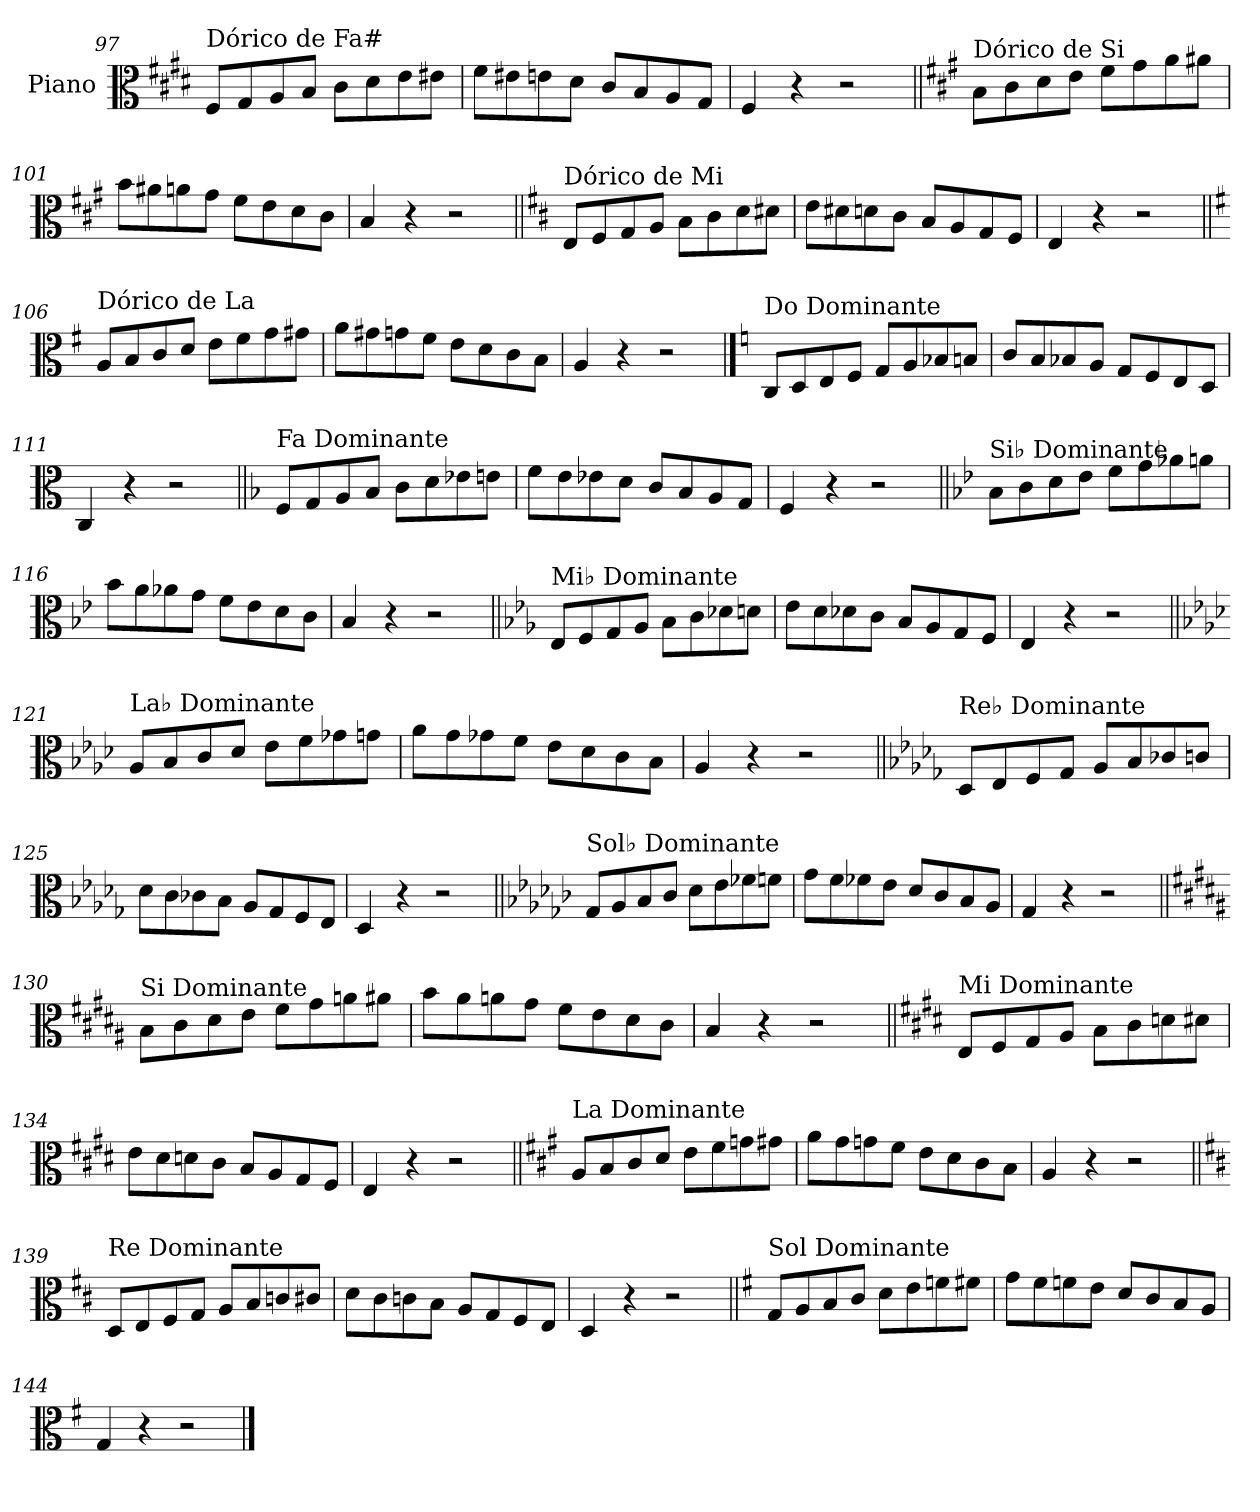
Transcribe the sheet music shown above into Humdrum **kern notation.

**kern
*part1
*staff1
*I"Piano
*I'Pno.
!!LO:LB:g=z
*clefC3
*k[f#c#g#d#]
=97
!LO:TX:a:t=Dórico de Fa#
8F#/L
8G#/
8A/
8B/J
8c#\L
8d#\
8e\
8e#X\J
=98
8f#\L
8e#X\
8en\
8d#\J
8c#/L
8B/
8A/
8G#/J
=99
4F#/
4r
2r
=100||
*k[f#c#g#]
!LO:TX:a:t=Dórico de Si
8B\L
8c#\
8d\
8e\J
8f#\L
8g#\
8a\
8a#X\J
=101
8b\L
8a#X\
8an\
8g#\J
8f#\L
8e\
8d\
8c#\J
=102
4B/
4r
2r
!!LO:LB:g=z
=103||
*k[f#c#]
!LO:TX:a:t=Dórico de Mi
8E/L
8F#/
8G/
8A/J
8B\L
8c#\
8d\
8d#X\J
=104
8e\L
8d#X\
8dn\
8c#\J
8B/L
8A/
8G/
8F#/J
=105
4E/
4r
2r
=106||
*k[f#]
!LO:TX:a:t=Dórico de La
8A/L
8B/
8c/
8d/J
8e\L
8f#\
8g\
8g#X\J
=107
8a\L
8g#X\
8gn\
8f#\J
8e\L
8d\
8c\
8B\J
=108
4A/
4r
2r
!!LO:PB:g=z
==109
*k[]
!LO:TX:a:t=Do Dominante
8C/L
8D/
8E/
8F/J
8G/L
8A/
8B-X/
8Bn/J
=110
8c/L
8B/
8B-X/
8A/J
8G/L
8F/
8E/
8D/J
=111
4C/
4r
2r
=112||
*k[b-]
!LO:TX:a:t=Fa Dominante
8F/L
8G/
8A/
8B-/J
8c\L
8d\
8e-X\
8en\J
=113
8f\L
8e\
8e-X\
8d\J
8c/L
8B-/
8A/
8G/J
=114
4F/
4r
2r
!!LO:LB:g=z
=115||
*k[b-e-]
!LO:TX:a:t=Si♭ Dominante
8B-\L
8c\
8d\
8e-\J
8f\L
8g\
8a-X\
8an\J
=116
8b-\L
8a\
8a-X\
8g\J
8f\L
8e-\
8d\
8c\J
=117
4B-/
4r
2r
=118||
*k[b-e-a-]
!LO:TX:a:t=Mi♭ Dominante
8E-/L
8F/
8G/
8A-/J
8B-\L
8c\
8d-X\
8dn\J
=119
8e-\L
8d\
8d-X\
8c\J
8B-/L
8A-/
8G/
8F/J
=120
4E-/
4r
2r
!!LO:LB:g=z
=121||
*k[b-e-a-d-]
!LO:TX:a:t=La♭ Dominante
8A-/L
8B-/
8c/
8d-/J
8e-\L
8f\
8g-X\
8gn\J
=122
8a-\L
8g\
8g-X\
8f\J
8e-\L
8d-\
8c\
8B-\J
=123
4A-/
4r
2r
=124||
*k[b-e-a-d-g-]
!LO:TX:a:t=Re♭ Dominante
8D-/L
8E-/
8F/
8G-/J
8A-/L
8B-/
8c-X/
8cn/J
=125
8d-\L
8c\
8c-X\
8B-\J
8A-/L
8G-/
8F/
8E-/J
=126
4D-/
4r
2r
!!LO:LB:g=z
=127||
*k[b-e-a-d-g-c-]
!LO:TX:a:t=Sol♭ Dominante
8G-/L
8A-/
8B-/
8c-/J
8d-\L
8e-\
8f-X\
8fn\J
=128
8g-\L
8f\
8f-X\
8e-\J
8d-/L
8c-/
8B-/
8A-/J
=129
4G-/
4r
2r
=130||
*k[f#c#g#d#a#]
!LO:TX:a:t=Si Dominante
8B\L
8c#\
8d#\
8e\J
8f#\L
8g#\
8an\
8a#X\J
=131
8b\L
8a#\
8an\
8g#\J
8f#\L
8e\
8d#\
8c#\J
=132
4B/
4r
2r
!!LO:LB:g=z
=133||
*k[f#c#g#d#]
!LO:TX:a:t=Mi Dominante
8E/L
8F#/
8G#/
8A/J
8B\L
8c#\
8dn\
8d#X\J
=134
8e\L
8d#\
8dn\
8c#\J
8B/L
8A/
8G#/
8F#/J
=135
4E/
4r
2r
=136||
*k[f#c#g#]
!LO:TX:a:t=La Dominante
8A/L
8B/
8c#/
8d/J
8e\L
8f#\
8gn\
8g#X\J
=137
8a\L
8g#\
8gn\
8f#\J
8e\L
8d\
8c#\
8B\J
=138
4A/
4r
2r
!!LO:LB:g=z
=139||
*k[f#c#]
!LO:TX:a:t=Re Dominante
8D/L
8E/
8F#/
8G/J
8A/L
8B/
8cn/
8c#X/J
=140
8d\L
8c#\
8cn\
8B\J
8A/L
8G/
8F#/
8E/J
=141
4D/
4r
2r
=142||
*k[f#]
!LO:TX:a:t=Sol Dominante
8G/L
8A/
8B/
8c/J
8d\L
8e\
8fn\
8f#X\J
=143
8g\L
8f#\
8fn\
8e\J
8d/L
8c/
8B/
8A/J
=144
4G/
4r
2r
==
*-
